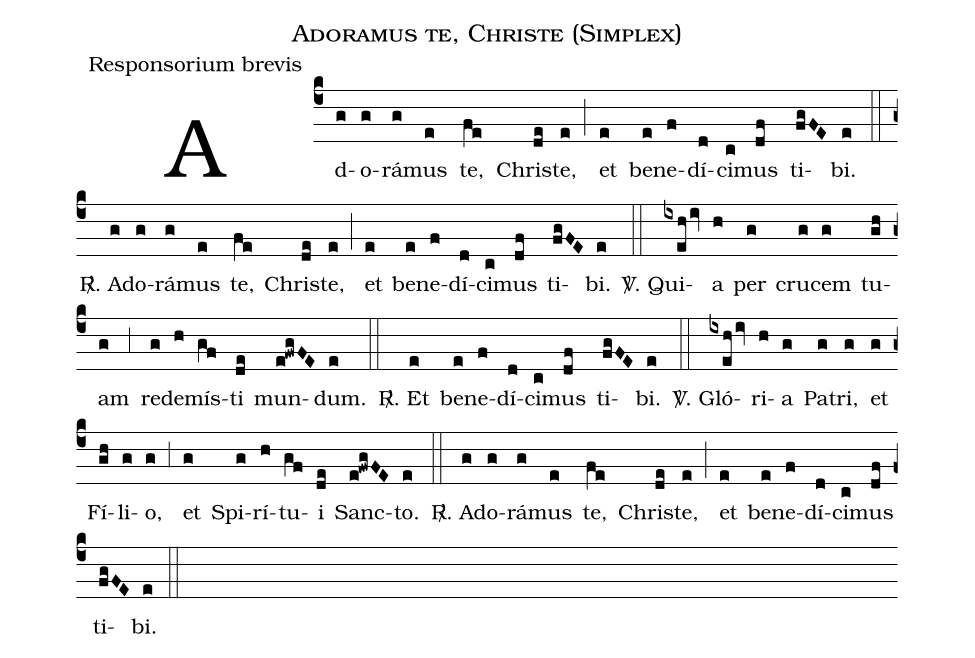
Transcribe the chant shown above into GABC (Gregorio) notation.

name:Adoramus te, Christe (Simplex);
office-part:Responsorium brevis;
%%
(c4) Ad(g)o(g)rá(g)mus(e) te,(fe) Chris(de)te,(e) (;) et(e) be(e)ne(f)dí(d)ci(c)mus(df) ti(fgFE)bi.(e) (::)

<sp>R/</sp>. Ad(g)o(g)rá(g)mus(e) te,(fe) Chris(de)te,(e) (;) et(e) be(e)ne(f)dí(d)ci(c)mus(df) ti(fgFE)bi.(e) (::)

<sp>V/</sp>. Qui(ixeh/iv)a(h) per(g) cru(g)cem(g) tu(gh)am(g) (,3) red(g)e(h)mís(gf)ti(de) mun(e!fwgFE)dum.(e) (::)

<sp>R/</sp>. Et(e) be(e)ne(f)dí(d)ci(c)mus(df) ti(fgFE)bi.(e) (::)

<sp>V/</sp>. Gló(ixeh/iv)ri(h)a(g) Pa(g)tri,(g) et(g) Fí(gh)li(g)o,(g) (,3) et(g) Spi(g)rí(h)tu(gf)i(de) Sanc(e!fwgFE)to.(e) (::)

<sp>R/</sp>. Ad(g)o(g)rá(g)mus(e) te,(fe) Chris(de)te,(e) (;) et(e) be(e)ne(f)dí(d)ci(c)mus(df) ti(fgFE)bi.(e) (::)
